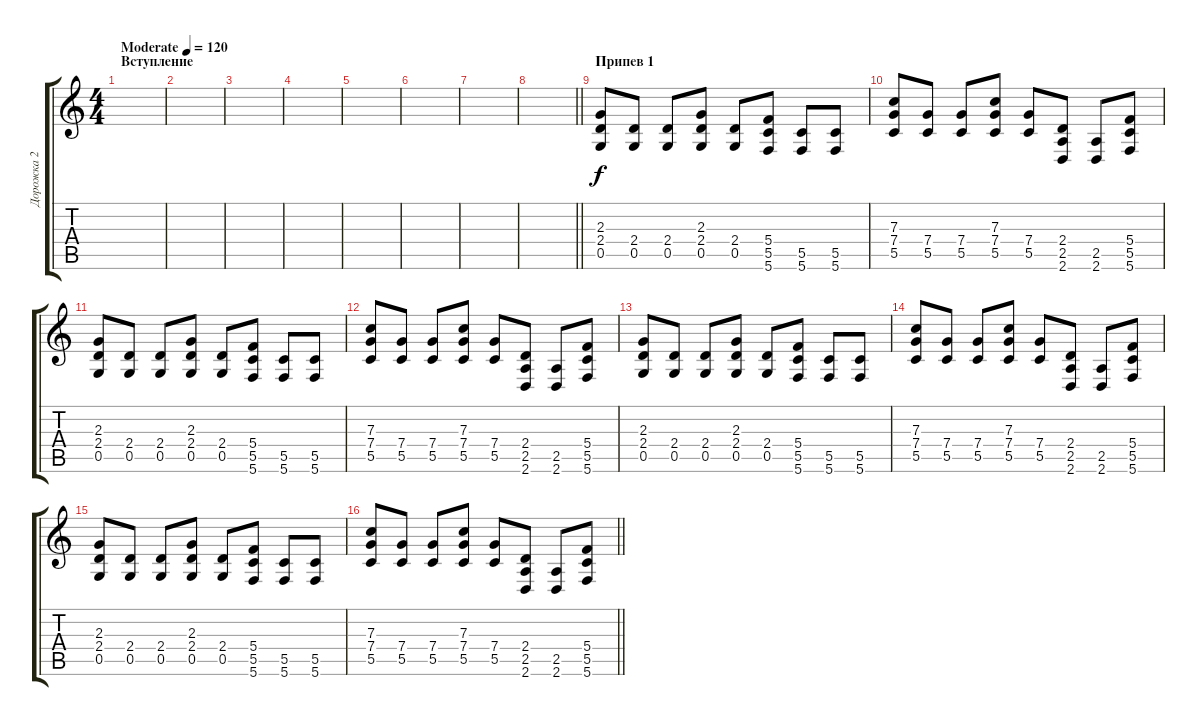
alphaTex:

\track ("Дорожка 2" "Дорожка 2") {instrument distortionguitar}
\staff {score tabs}
\tuning (D4 A3 F3 C3 G2 C2) {hide}
\ts (4 4)
\section ("" "Вступление")
\tempo (120 "Moderate")
\clef g2
\ks c
|
|
|
|
|
|
|
\barLineRight lightlight
|
\section ("" "Припев 1")
(2.3 2.4 0.5).8 (2.4 0.5).8 (2.4 0.5).8 (2.3 2.4 0.5).8 (2.4 0.5).8 (5.4 5.5 5.6).8 (5.5 5.6).8 (5.5 5.6).8 |
(7.3 7.4 5.5).8 (7.4 5.5).8 (7.4 5.5).8 (7.3 7.4 5.5).8 (7.4 5.5).8 (2.4 2.5 2.6).8 (2.5 2.6).8 (5.4 5.5 5.6).8 |
(2.3 2.4 0.5).8 (2.4 0.5).8 (2.4 0.5).8 (2.3 2.4 0.5).8 (2.4 0.5).8 (5.4 5.5 5.6).8 (5.5 5.6).8 (5.5 5.6).8 |
(7.3 7.4 5.5).8 (7.4 5.5).8 (7.4 5.5).8 (7.3 7.4 5.5).8 (7.4 5.5).8 (2.4 2.5 2.6).8 (2.5 2.6).8 (5.4 5.5 5.6).8 |
(2.3 2.4 0.5).8 (2.4 0.5).8 (2.4 0.5).8 (2.3 2.4 0.5).8 (2.4 0.5).8 (5.4 5.5 5.6).8 (5.5 5.6).8 (5.5 5.6).8 |
(7.3 7.4 5.5).8 (7.4 5.5).8 (7.4 5.5).8 (7.3 7.4 5.5).8 (7.4 5.5).8 (2.4 2.5 2.6).8 (2.5 2.6).8 (5.4 5.5 5.6).8 |
(2.3 2.4 0.5).8 (2.4 0.5).8 (2.4 0.5).8 (2.3 2.4 0.5).8 (2.4 0.5).8 (5.4 5.5 5.6).8 (5.5 5.6).8 (5.5 5.6).8 |
\barLineRight lightlight
(7.3 7.4 5.5).8 (7.4 5.5).8 (7.4 5.5).8 (7.3 7.4 5.5).8 (7.4 5.5).8 (2.4 2.5 2.6).8 (2.5 2.6).8 (5.4 5.5 5.6).8
